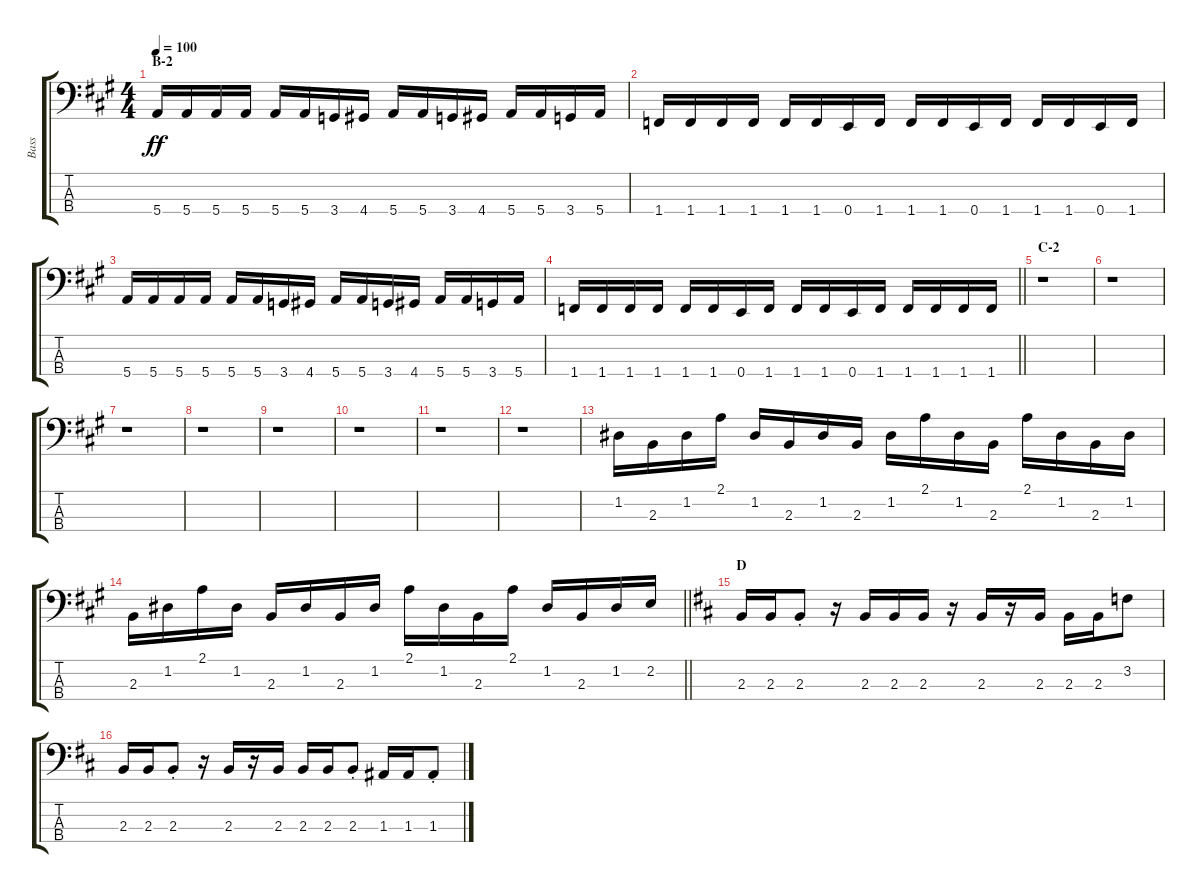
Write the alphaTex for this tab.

\track ("Bass" "Bass") {instrument electricbasspick}
\staff {score tabs}
\tuning (G2 D2 A1 E1) {hide}
\ts (4 4)
\section ("" "B-2")
\tempo 100
\clef f4
\ks a
5.4.16{dy ff} 5.4.16 5.4.16 5.4.16 5.4.16 5.4.16 3.4.16 4.4.16 5.4.16 5.4.16 3.4.16 4.4.16 5.4.16 5.4.16 3.4.16 5.4.16 |
1.4.16 1.4.16 1.4.16 1.4.16 1.4.16 1.4.16 0.4.16 1.4.16 1.4.16 1.4.16 0.4.16 1.4.16 1.4.16 1.4.16 0.4.16 1.4.16 |
5.4.16 5.4.16 5.4.16 5.4.16 5.4.16 5.4.16 3.4.16 4.4.16 5.4.16 5.4.16 3.4.16 4.4.16 5.4.16 5.4.16 3.4.16 5.4.16 |
\barLineRight lightlight
1.4.16 1.4.16 1.4.16 1.4.16 1.4.16 1.4.16 0.4.16 1.4.16 1.4.16 1.4.16 0.4.16 1.4.16 1.4.16 1.4.16 1.4.16 1.4.16 |
\section ("" "C-2")
r.1 |
r.1 |
r.1 |
r.1 |
r.1 |
r.1 |
r.1 |
r.1 |
1.2.16 2.3.16 1.2.16 2.1.16 1.2.16 2.3.16 1.2.16 2.3.16 1.2.16 2.1.16 1.2.16 2.3.16 2.1.16 1.2.16 2.3.16 1.2.16 |
\barLineRight lightlight
2.3.16 1.2.16 2.1.16 1.2.16 2.3.16 1.2.16 2.3.16 1.2.16 2.1.16 1.2.16 2.3.16 2.1.16 1.2.16 2.3.16 1.2.16 2.2.16 |
\section ("" "D")
\ks d
2.3.16 2.3.16 2.3{st}.8 r.16 2.3.16 2.3.16 2.3.16 r.16 2.3.16 r.16 2.3.16 2.3.16 2.3.16 3.2.8 |
2.3.16 2.3.16 2.3{st}.8 r.16 2.3.16 r.16 2.3.16 2.3.16 2.3.16 2.3{st}.8 1.3.16 1.3.16 1.3{st}.8
